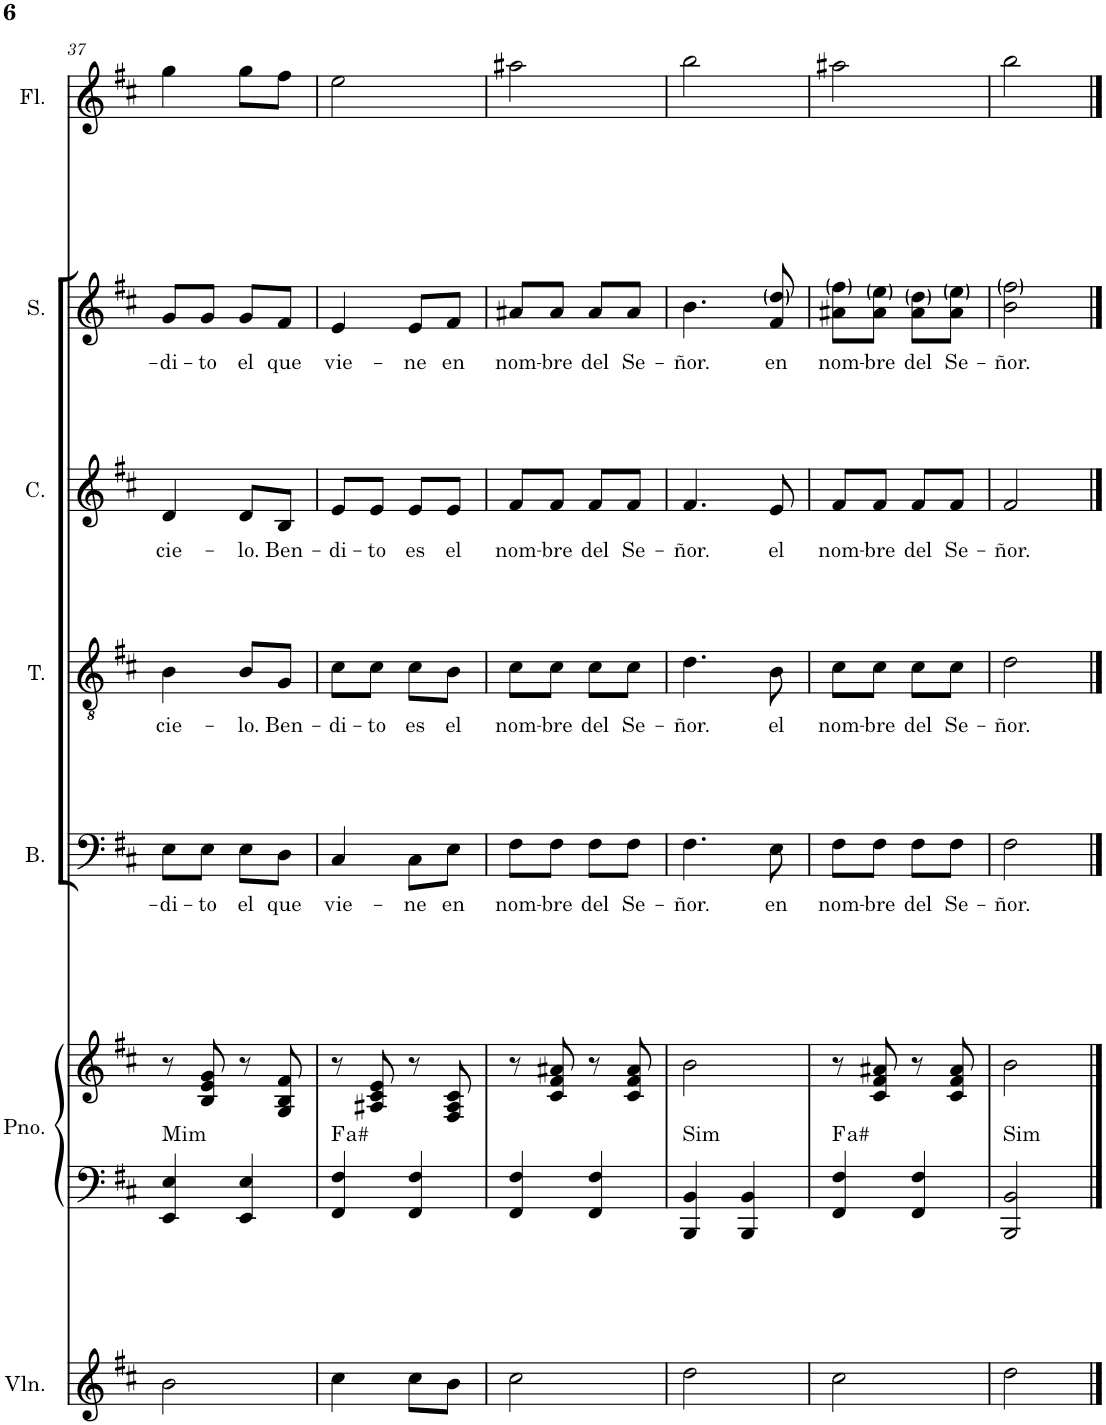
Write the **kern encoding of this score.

**kern	**kern	**kern	**harte	**kern	**text	**kern	**text	**kern	**text	**kern	**text	**kern
*part7	*part6	*part6	*part6	*part5	*part5	*part4	*part4	*part3	*part3	*part2	*part2	*part1
*staff8	*staff7	*staff6	*	*staff5	*staff5	*staff4	*staff4	*staff3	*staff3	*staff2	*staff2	*staff1
*I"Violín	*I"Piano	*	*	*I"Bajo	*	*I"Tenor	*	*I"Contralto	*	*I"Soprano	*	*I"Flauta
*I'Vln.	*I'Pno.	*	*	*I'B.	*	*I'T.	*	*I'C.	*	*I'S.	*	*I'Fl.
!!LO:PB:g=z
*clefG2	*clefF4	*clefG2	*	*clefF4	*	*clefGv2	*	*clefG2	*	*clefG2	*	*clefG2
*k[f#c#]	*k[f#c#]	*k[f#c#]	*	*k[f#c#]	*	*k[f#c#]	*	*k[f#c#]	*	*k[f#c#]	*	*k[f#c#]
*M2/4	*M2/4	*M2/4	*	*M2/4	*	*M2/4	*	*M2/4	*	*M2/4	*	*M2/4
=37	=37	=37	=37	=37	=37	=37	=37	=37	=37	=37	=37	=37
!	!	!	!LO:H:kt=Mim	!	!LO:LY:b	!	!LO:LY:b	!	!LO:LY:b	!	!LO:LY:b	!
2b\	4EE/ 4E/	8r	N	8E\L	-di-	4B\	cie-	4d/	cie-	8g/L	-di-	4gg\
!	!	!	!	!	!LO:LY:b	!	!	!	!	!	!LO:LY:b	!
.	.	8B/ 8e/ 8g/	.	8E\J	-to	.	.	.	.	8g/J	-to	.
!	!	!	!	!	!LO:LY:b	!	!LO:LY:b	!	!LO:LY:b	!	!LO:LY:b	!
.	4EE/ 4E/	8r	.	8E\L	el	8B/L	-lo.	8d/L	-lo.	8g/L	el	8gg\L
!	!	!	!	!	!LO:LY:b	!	!LO:LY:b	!	!LO:LY:b	!	!LO:LY:b	!
.	.	8G/ 8B/ 8f#/	.	8D\J	que	8G/J	Ben-	8B/J	Ben-	8f#/J	que	8ff#\J
=38	=38	=38	=38	=38	=38	=38	=38	=38	=38	=38	=38	=38
!	!	!	!LO:H:kt=a#	!	!LO:LY:b	!	!LO:LY:b	!	!LO:LY:b	!	!LO:LY:b	!
4cc#\	4FF#/ 4F#/	8r	.	4C#/	vie-	8c#\L	-di-	8e/L	-di-	4e/	vie-	2ee\
!	!	!	!	!	!	!	!LO:LY:b	!	!LO:LY:b	!	!	!
.	.	8A#X/ 8c#/ 8e/	.	.	.	8c#\J	-to	8e/J	-to	.	.	.
!	!	!	!	!	!LO:LY:b	!	!LO:LY:b	!	!LO:LY:b	!	!LO:LY:b	!
8cc#\L	4FF#/ 4F#/	8r	.	8C#\L	-ne	8c#\L	es	8e/L	es	8e/L	-ne	.
!	!	!	!	!	!LO:LY:b	!	!LO:LY:b	!	!LO:LY:b	!	!LO:LY:b	!
8b\J	.	8F#/ 8A#/ 8c#/	.	8E\J	en	8B\J	el	8e/J	el	8f#/J	en	.
=39	=39	=39	=39	=39	=39	=39	=39	=39	=39	=39	=39	=39
!	!	!	!	!	!LO:LY:b	!	!LO:LY:b	!	!LO:LY:b	!	!LO:LY:b	!
2cc#\	4FF#/ 4F#/	8r	.	8F#\L	nom-	8c#\L	nom-	8f#/L	nom-	8a#X/L	nom-	2aa#X\
!	!	!	!	!	!LO:LY:b	!	!LO:LY:b	!	!LO:LY:b	!	!LO:LY:b	!
.	.	8c#/ 8f#/ 8a#X/	.	8F#\J	-bre	8c#\J	-bre	8f#/J	-bre	8a#/J	-bre	.
!	!	!	!	!	!LO:LY:b	!	!LO:LY:b	!	!LO:LY:b	!	!LO:LY:b	!
.	4FF#/ 4F#/	8r	.	8F#\L	del	8c#\L	del	8f#/L	del	8a#/L	del	.
!	!	!	!	!	!LO:LY:b	!	!LO:LY:b	!	!LO:LY:b	!	!LO:LY:b	!
.	.	8c#/ 8f#/ 8a#/	.	8F#\J	Se-	8c#\J	Se-	8f#/J	Se-	8a#/J	Se-	.
=40	=40	=40	=40	=40	=40	=40	=40	=40	=40	=40	=40	=40
!	!	!	!LO:H:kt=Sim	!	!LO:LY:b	!	!LO:LY:b	!	!LO:LY:b	!	!LO:LY:b	!
2dd\	4BBB/ 4BB/	2b\	N	4.F#\	-ñor.	4.d\	-ñor.	4.f#/	-ñor.	4.b\	-ñor.	2bb\
.	4BBB/ 4BB/	.	.	.	.	.	.	.	.	.	.	.
!	!	!	!	!	!LO:LY:b	!	!LO:LY:b	!	!LO:LY:b	!	!LO:LY:b	!
.	.	.	.	8E\	en	8B\	el	8e/	el	8f#/ 8dd/	en	.
=41	=41	=41	=41	=41	=41	=41	=41	=41	=41	=41	=41	=41
!	!	!	!LO:H:kt=a#	!	!LO:LY:b	!	!LO:LY:b	!	!LO:LY:b	!	!LO:LY:b	!
2cc#\	4FF#/ 4F#/	8r	.	8F#\L	nom-	8c#\L	nom-	8f#/L	nom-	8a#X\ 8ff#\L	nom-	2aa#X\
!	!	!	!	!	!LO:LY:b	!	!LO:LY:b	!	!LO:LY:b	!	!LO:LY:b	!
.	.	8c#/ 8f#/ 8a#X/	.	8F#\J	-bre	8c#\J	-bre	8f#/J	-bre	8a#\ 8ee\J	-bre	.
!	!	!	!	!	!LO:LY:b	!	!LO:LY:b	!	!LO:LY:b	!	!LO:LY:b	!
.	4FF#/ 4F#/	8r	.	8F#\L	del	8c#\L	del	8f#/L	del	8a#\ 8dd\L	del	.
!	!	!	!	!	!LO:LY:b	!	!LO:LY:b	!	!LO:LY:b	!	!LO:LY:b	!
.	.	8c#/ 8f#/ 8a#/	.	8F#\J	Se-	8c#\J	Se-	8f#/J	Se-	8a#\ 8ee\J	Se-	.
=42	=42	=42	=42	=42	=42	=42	=42	=42	=42	=42	=42	=42
!	!	!	!LO:H:kt=Sim	!	!LO:LY:b	!	!LO:LY:b	!	!LO:LY:b	!	!LO:LY:b	!
2dd\	2BBB/ 2BB/	2b\	N	2F#\	-ñor.	2d\	-ñor.	2f#/	-ñor.	2b\ 2ff#\	-ñor.	2bb\
==	==	==	==	==	==	==	==	==	==	==	==	==
*-	*-	*-	*-	*-	*-	*-	*-	*-	*-	*-	*-	*-
